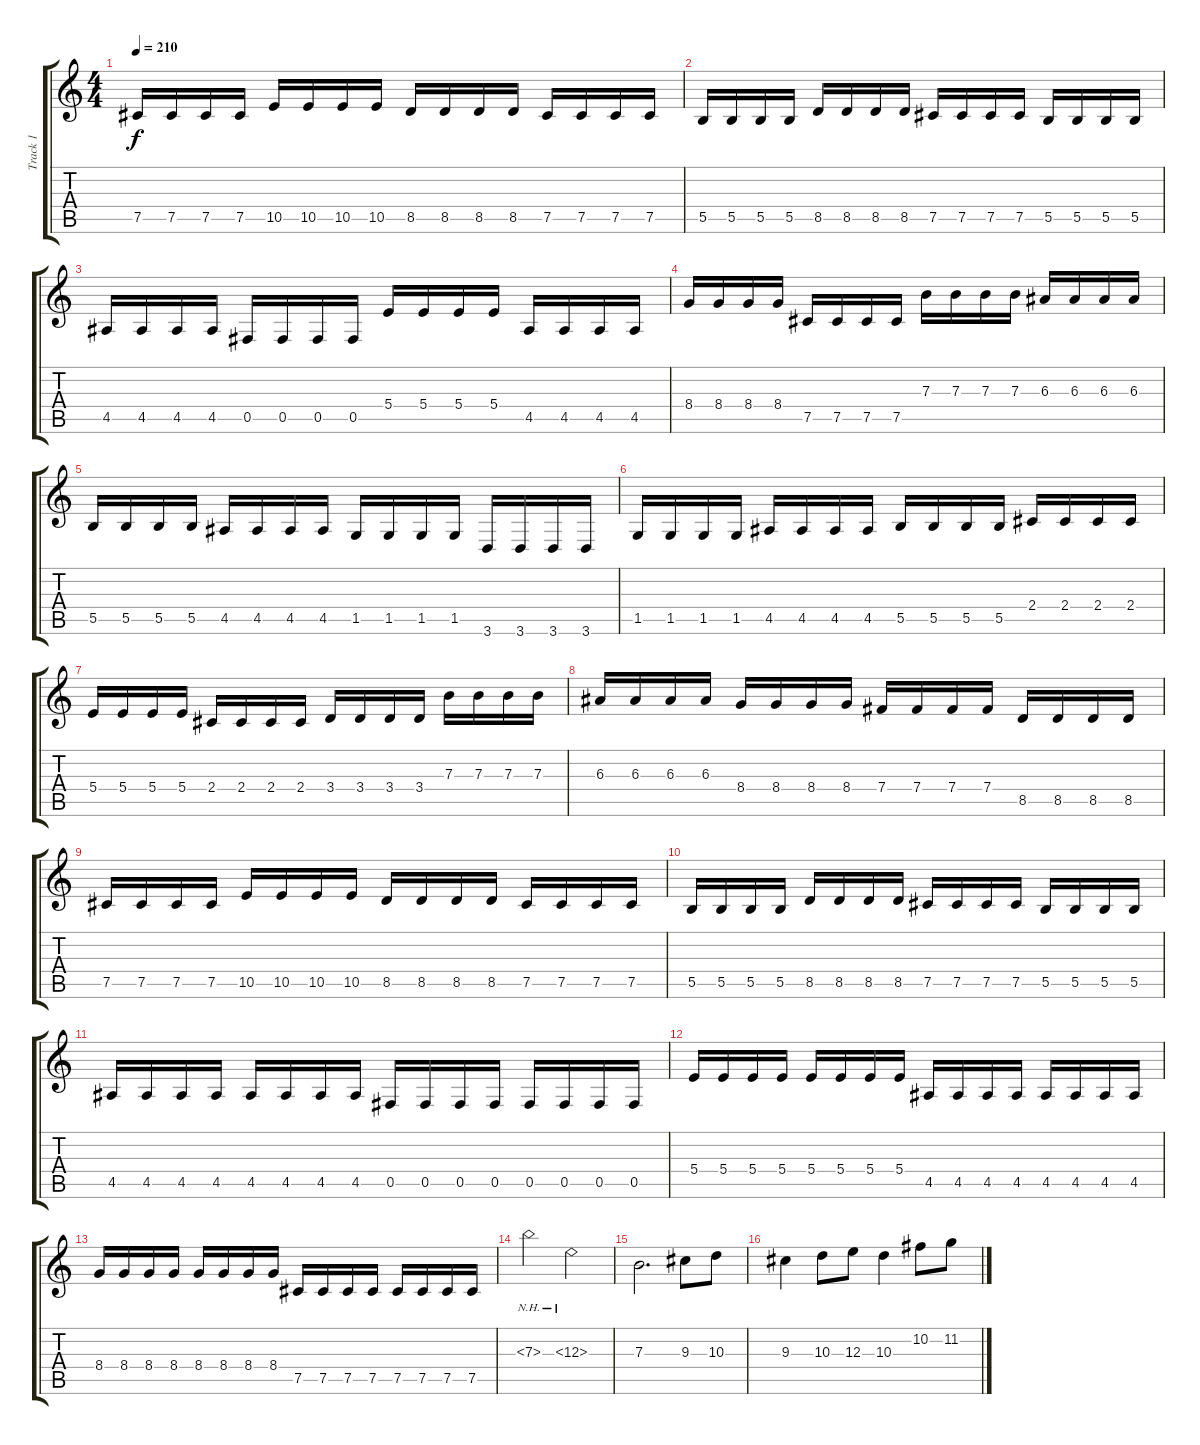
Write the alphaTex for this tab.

\track ("Track 1" "Track 1") {instrument distortionguitar}
\staff {score tabs}
\tuning (Db4 Ab3 E3 B2 Gb2 B1) {hide}
\ts (4 4)
\tempo 210
\clef g2
\ks c
7.5.16{dy f} 7.5.16 7.5.16 7.5.16 10.5.16 10.5.16 10.5.16 10.5.16 8.5.16 8.5.16 8.5.16 8.5.16 7.5.16 7.5.16 7.5.16 7.5.16 |
5.5.16 5.5.16 5.5.16 5.5.16 8.5.16 8.5.16 8.5.16 8.5.16 7.5.16 7.5.16 7.5.16 7.5.16 5.5.16 5.5.16 5.5.16 5.5.16 |
4.5.16 4.5.16 4.5.16 4.5.16 0.5.16 0.5.16 0.5.16 0.5.16 5.4.16 5.4.16 5.4.16 5.4.16 4.5.16 4.5.16 4.5.16 4.5.16 |
8.4.16 8.4.16 8.4.16 8.4.16 7.5.16 7.5.16 7.5.16 7.5.16 7.3.16 7.3.16 7.3.16 7.3.16 6.3.16 6.3.16 6.3.16 6.3.16 |
5.5.16 5.5.16 5.5.16 5.5.16 4.5.16 4.5.16 4.5.16 4.5.16 1.5.16 1.5.16 1.5.16 1.5.16 3.6.16 3.6.16 3.6.16 3.6.16 |
1.5.16 1.5.16 1.5.16 1.5.16 4.5.16 4.5.16 4.5.16 4.5.16 5.5.16 5.5.16 5.5.16 5.5.16 2.4.16 2.4.16 2.4.16 2.4.16 |
5.4.16 5.4.16 5.4.16 5.4.16 2.4.16 2.4.16 2.4.16 2.4.16 3.4.16 3.4.16 3.4.16 3.4.16 7.3.16 7.3.16 7.3.16 7.3.16 |
6.3.16 6.3.16 6.3.16 6.3.16 8.4.16 8.4.16 8.4.16 8.4.16 7.4.16 7.4.16 7.4.16 7.4.16 8.5.16 8.5.16 8.5.16 8.5.16 |
7.5.16 7.5.16 7.5.16 7.5.16 10.5.16 10.5.16 10.5.16 10.5.16 8.5.16 8.5.16 8.5.16 8.5.16 7.5.16 7.5.16 7.5.16 7.5.16 |
5.5.16 5.5.16 5.5.16 5.5.16 8.5.16 8.5.16 8.5.16 8.5.16 7.5.16 7.5.16 7.5.16 7.5.16 5.5.16 5.5.16 5.5.16 5.5.16 |
4.5.16 4.5.16 4.5.16 4.5.16 4.5.16 4.5.16 4.5.16 4.5.16 0.5.16 0.5.16 0.5.16 0.5.16 0.5.16 0.5.16 0.5.16 0.5.16 |
5.4.16 5.4.16 5.4.16 5.4.16 5.4.16 5.4.16 5.4.16 5.4.16 4.5.16 4.5.16 4.5.16 4.5.16 4.5.16 4.5.16 4.5.16 4.5.16 |
8.4.16 8.4.16 8.4.16 8.4.16 8.4.16 8.4.16 8.4.16 8.4.16 7.5.16 7.5.16 7.5.16 7.5.16 7.5.16 7.5.16 7.5.16 7.5.16 |
7.3{nh}.2 6.3{nh}.2 |
7.3.2{d} 9.3.8 10.3.8 |
9.3.4 10.3.8 12.3.8 10.3.4 10.2.8 11.2.8
